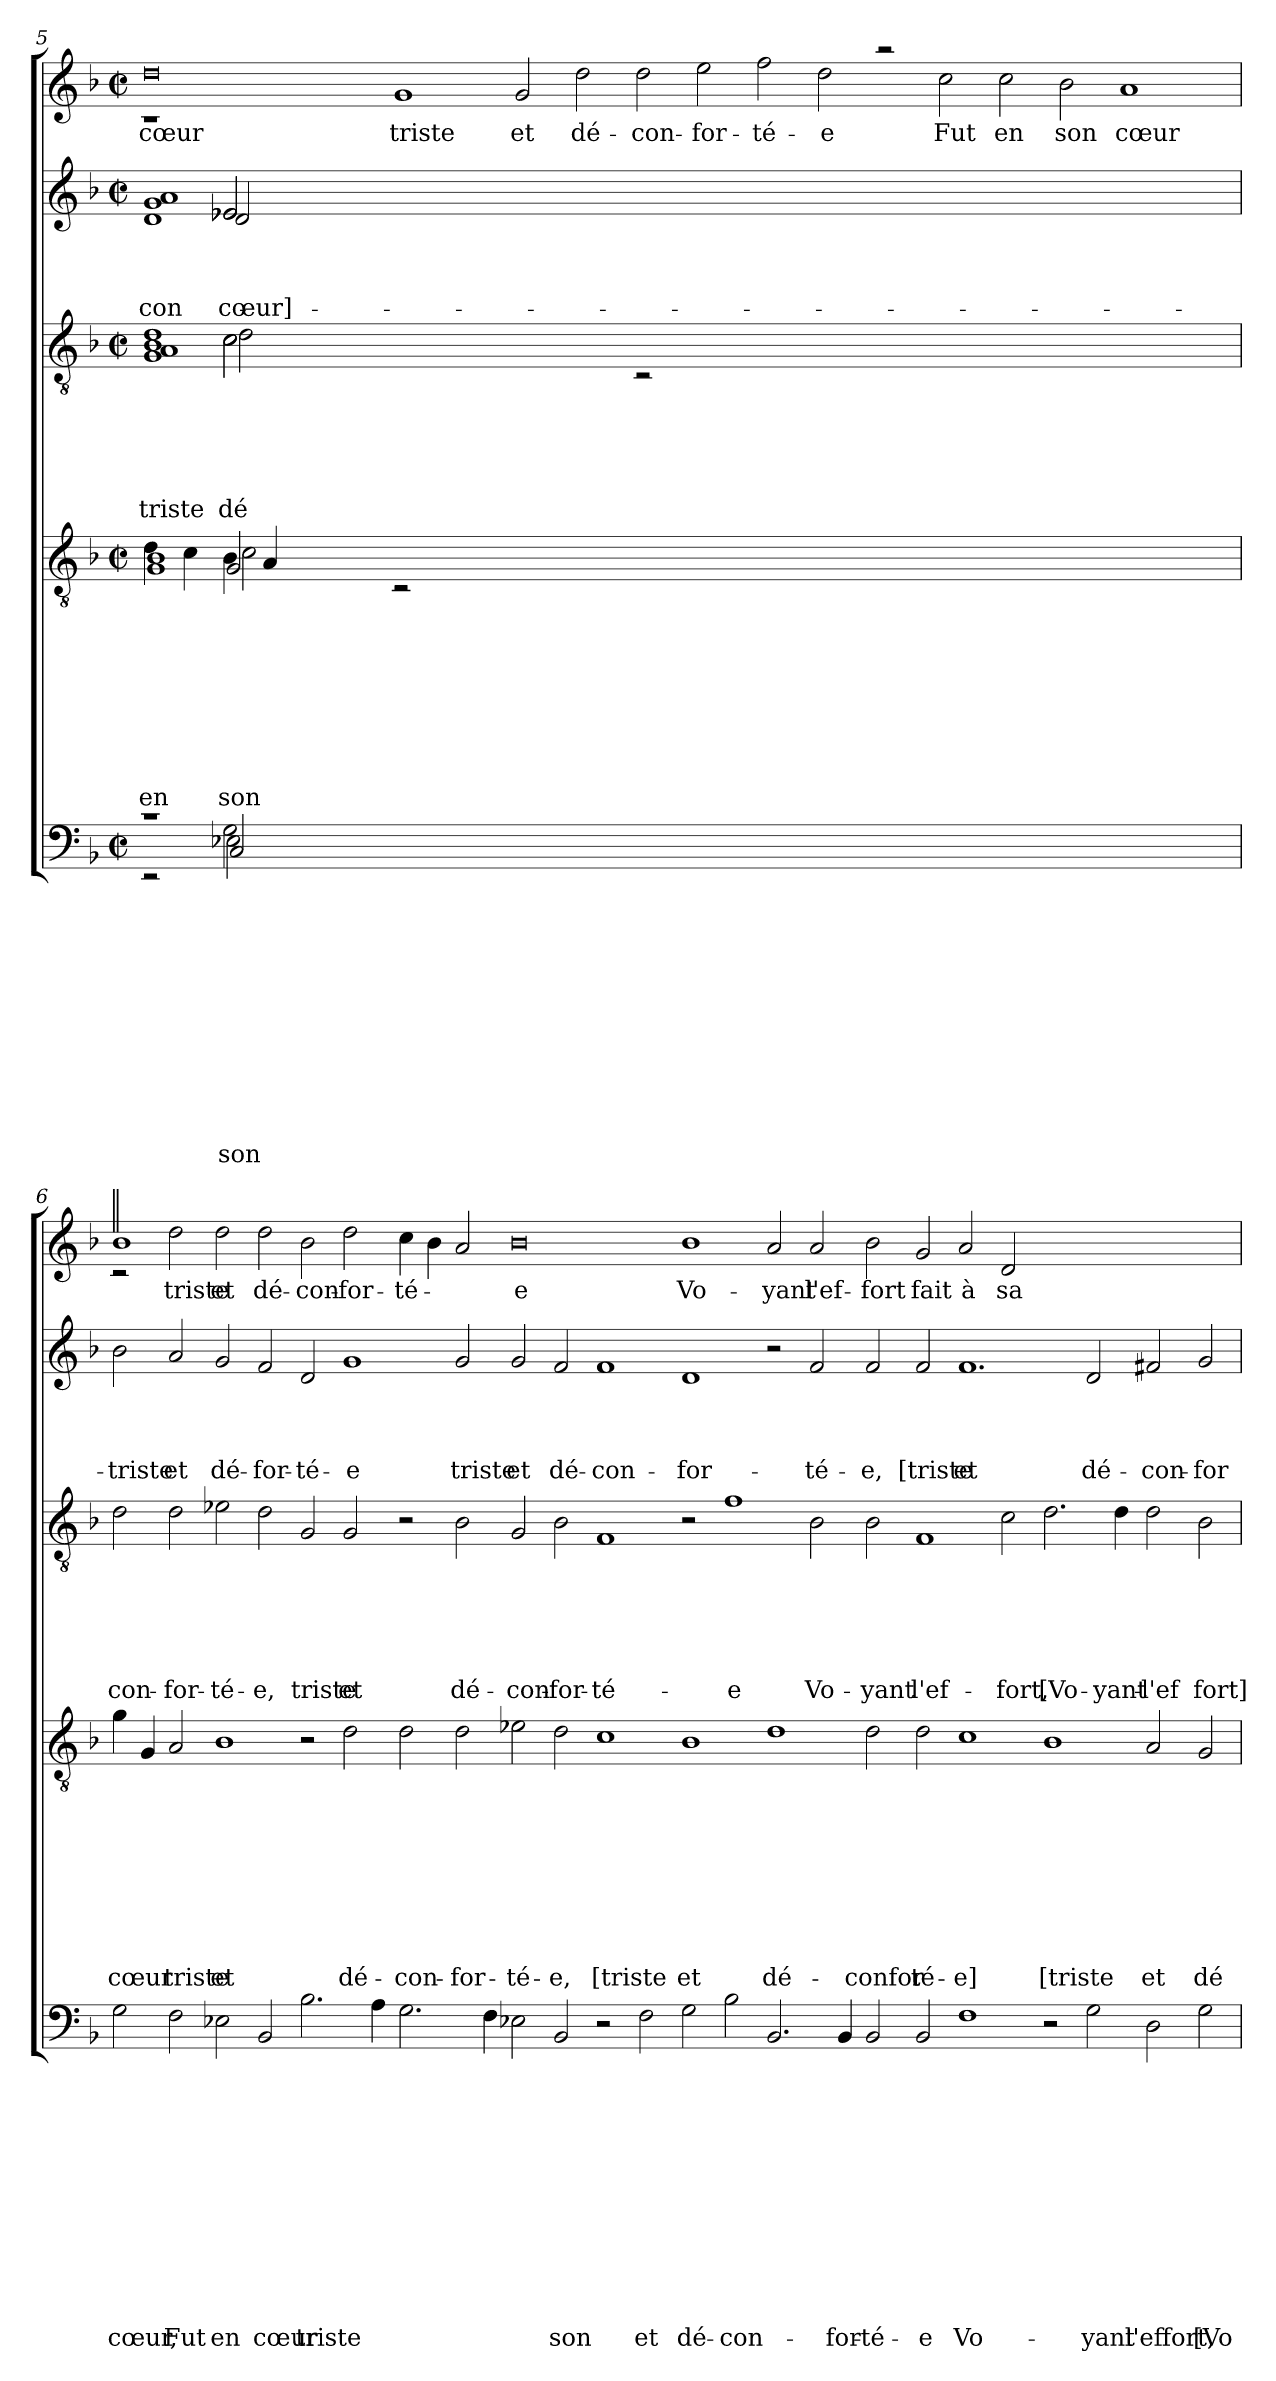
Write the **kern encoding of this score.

**kern	**text	**text	**text	**text	**text	**text	**text	**text	**text	**text	**text	**text	**kern	**text	**text	**text	**text	**text	**text	**text	**text	**text	**kern	**text	**text	**text	**text	**text	**text	**kern	**text	**text	**text	**text	**kern	**text
*part5	*part5	*part5	*part5	*part5	*part5	*part5	*part5	*part5	*part5	*part5	*part5	*part5	*part4	*part4	*part4	*part4	*part4	*part4	*part4	*part4	*part4	*part4	*part3	*part3	*part3	*part3	*part3	*part3	*part3	*part2	*part2	*part2	*part2	*part2	*part1	*part1
*staff5	*staff5	*staff5	*staff5	*staff5	*staff5	*staff5	*staff5	*staff5	*staff5	*staff5	*staff5	*staff5	*staff4	*staff4	*staff4	*staff4	*staff4	*staff4	*staff4	*staff4	*staff4	*staff4	*staff3	*staff3	*staff3	*staff3	*staff3	*staff3	*staff3	*staff2	*staff2	*staff2	*staff2	*staff2	*staff1	*staff1
!!LO:LB:g=z
*clefF4	*	*	*	*	*	*	*	*	*	*	*	*	*clefGv2	*	*	*	*	*	*	*	*	*	*clefGv2	*	*	*	*	*	*	*clefG2	*	*	*	*	*clefG2	*
*k[b-]	*	*	*	*	*	*	*	*	*	*	*	*	*k[b-]	*	*	*	*	*	*	*	*	*	*k[b-]	*	*	*	*	*	*	*k[b-]	*	*	*	*	*k[b-]	*
*F:	*	*	*	*	*	*	*	*	*	*	*	*	*F:	*	*	*	*	*	*	*	*	*	*F:	*	*	*	*	*	*	*F:	*	*	*	*	*F:	*
*M2/2	*	*	*	*	*	*	*	*	*	*	*	*	*M2/2	*	*	*	*	*	*	*	*	*	*M2/2	*	*	*	*	*	*	*M2/2	*	*	*	*	*M2/2	*
*met(c|)	*	*	*	*	*	*	*	*	*	*	*	*	*met(c|)	*	*	*	*	*	*	*	*	*	*met(c|)	*	*	*	*	*	*	*met(c|)	*	*	*	*	*met(c|)	*
=5	=5	=5	=5	=5	=5	=5	=5	=5	=5	=5	=5	=5	=5	=5	=5	=5	=5	=5	=5	=5	=5	=5	=5	=5	=5	=5	=5	=5	=5	=5	=5	=5	=5	=5	=5	=5
*^	*	*	*	*	*	*	*	*	*	*	*	*	*^	*	*	*	*	*	*	*	*	*	*	*	*	*	*	*	*	*	*	*	*	*	*	*
*	*^	*	*	*	*	*	*	*	*	*	*	*	*	*	*	*	*	*	*	*	*	*	*	*	*	*	*	*	*	*	*	*	*	*	*	*	*	*
*	*	*^	*	*	*	*	*	*	*	*	*	*	*	*	*	*	*	*	*	*	*	*	*	*	*	*	*	*	*	*	*	*	*	*	*	*	*	*	*
!	!	!	!	!	!	!	!	!	!	!	!	!	!	!	!	!	!	!	!	!	!	!	!	!	!	!LO:LY:b	!	!	!	!	!	!	!LO:LY:b	!	!	!	!	!LO:LY:b	!	!LO:LY:b
*	*	*	*	*	*	*	*	*	*	*	*	*	*	*	*	*^	*	*	*	*	*	*	*	*	*	*	*^	*	*	*	*	*	*	*^	*	*	*	*	*^	*
*	*	*	*	*	*	*	*	*	*	*	*	*	*	*	*	*	*	*^	*	*	*	*	*	*	*	*	*	*	*^	*	*	*	*	*	*	*	*^	*	*	*	*	*	*	*
*	*	*	*	*	*	*	*	*	*	*	*	*	*	*	*	*	*	*	*	*	*	*	*	*	*	*	*	*	*	*	*^	*	*	*	*	*	*	*	*	*^	*	*	*	*	*	*	*
1rc	2rEE	2ryy	2ryy	.	.	.	.	.	.	.	.	.	.	.	.	4d\	1G 1B-	2ryy	2ryy	.	.	.	.	.	.	.	.	en	1G 1A 1B- 1d	2ryy	2ryy	2ryy	.	.	.	.	.	triste	1d 1g 1a	2ryy	2ryy	2ryy	.	.	.	con-	0dd	1rc	cœur
.	.	.	.	.	.	.	.	.	.	.	.	.	.	.	.	4c\	.	.	.	.	.	.	.	.	.	.	.	.	.	.	.	.	.	.	.	.	.	.	.	.	.	.	.	.	.	.	.	.	.
!	!	!	!	!	!	!	!	!	!	!	!	!	!	!	!LO:LY:b	!	!	!	!	!	!	!	!	!	!	!	!	!	!	!	!	!	!	!	!	!	!	!	!	!	!	!	!	!	!	!	!	!	!
!	!	!	!	!	!	!	!	!	!	!	!	!	!	!	!LO:LY:b	!	!	!	!	!	!	!	!	!	!	!	!	!	!	!	!	!	!	!	!	!	!	!	!	!	!	!	!	!	!	!	!	!	!
!	!	!	!	!	!	!	!	!	!	!	!	!	!	!	!LO:LY:b	!	!	!	!	!	!	!	!	!	!	!	!	!LO:LY:b	!	!	!	!	!	!	!	!	!	!	!	!	!	!	!	!	!	!	!	!	!
!	!	!	!	!	!	!	!	!	!	!	!	!	!	!	!	!	!	!	!	!	!	!	!	!	!	!	!	!LO:LY:b	!	!	!	!	!	!	!	!	!	!LO:LY:b	!	!	!	!	!	!	!	!	!	!	!
!	!	!	!	!	!	!	!	!	!	!	!	!	!	!	!	!	!	!	!	!	!	!	!	!	!	!	!	!	!	!	!	!	!	!	!	!	!	!LO:LY:b	!	!	!	!	!	!	!	!	!	!	!
!	!	!	!	!	!	!	!	!	!	!	!	!	!	!	!	!	!	!	!	!	!	!	!	!	!	!	!	!	!	!	!	!	!	!	!	!	!	!LO:LY:b	!	!	!	!	!	!	!	!LO:LY:b	!	!	!
!	!	!	!	!	!	!	!	!	!	!	!	!	!	!	!	!	!	!	!	!	!	!	!	!	!	!	!	!	!	!	!	!	!	!	!	!	!	!	!	!	!	!	!	!	!	!LO:LY:b	!	!	!
!	!	!	!	!	!	!	!	!	!	!	!	!	!	!	!	!	!	!	!	!	!	!	!	!	!	!	!	!	!	!	!	!	!	!	!	!	!	!	!	!	!	!	!	!	!	!LO:LY:b	!	!	!
.	2G\	2E-X\	2C/	.	.	.	.	.	.	.	.	.	.	.	son	4B-\	.	2G/	2c\	.	.	.	.	.	.	.	.	son	.	2c\	2d\	2c\	.	.	.	.	.	dé-	.	2e-X/	2e-/	2d/	.	.	.	cœur]	.	.	.
.	.	.	.	.	.	.	.	.	.	.	.	.	.	.	.	4A/	.	.	.	.	.	.	.	.	.	.	.	.	.	.	.	.	.	.	.	.	.	.	.	.	.	.	.	.	.	.	.	.	.
000ryy	000ryy	000ryy	000ryy	.	.	.	.	.	.	.	.	.	.	.	.	00ryy	1ryy	00ryy	00ryy	.	.	.	.	.	.	.	.	.	00ryy	0.ryy	00ryy	00ryy	.	.	.	.	.	.	000ryy	000ryy	000ryy	000ryy	.	.	.	.	.	000ryy	.
!	!	!	!	!	!	!	!	!	!	!	!	!	!	!	!	!	!	!	!	!	!	!	!	!	!	!	!	!	!	!	!	!	!	!	!	!	!	!	!	!	!	!	!	!	!	!	!	!	!LO:LY:b
.	.	.	.	.	.	.	.	.	.	.	.	.	.	.	.	.	2rC	.	.	.	.	.	.	.	.	.	.	.	.	.	.	.	.	.	.	.	.	.	.	.	.	.	.	.	.	.	1g	.	triste
.	.	.	.	.	.	.	.	.	.	.	.	.	.	.	.	.	00ryy	.	.	.	.	.	.	.	.	.	.	.	.	.	.	.	.	.	.	.	.	.	.	.	.	.	.	.	.	.	.	.	.
!	!	!	!	!	!	!	!	!	!	!	!	!	!	!	!	!	!	!	!	!	!	!	!	!	!	!	!	!	!	!	!	!	!	!	!	!	!	!	!	!	!	!	!	!	!	!	!	!	!LO:LY:b
.	.	.	.	.	.	.	.	.	.	.	.	.	.	.	.	.	.	.	.	.	.	.	.	.	.	.	.	.	.	.	.	.	.	.	.	.	.	.	.	.	.	.	.	.	.	.	2g/	.	et
!	!	!	!	!	!	!	!	!	!	!	!	!	!	!	!	!	!	!	!	!	!	!	!	!	!	!	!	!	!	!	!	!	!	!	!	!	!	!	!	!	!	!	!	!	!	!	!	!	!LO:LY:b
.	.	.	.	.	.	.	.	.	.	.	.	.	.	.	.	.	.	.	.	.	.	.	.	.	.	.	.	.	.	.	.	.	.	.	.	.	.	.	.	.	.	.	.	.	.	.	2dd\	.	dé-
!	!	!	!	!	!	!	!	!	!	!	!	!	!	!	!	!	!	!	!	!	!	!	!	!	!	!	!	!	!	!	!	!	!	!	!	!	!	!	!	!	!	!	!	!	!	!	!	!	!LO:LY:b
.	.	.	.	.	.	.	.	.	.	.	.	.	.	.	.	.	.	.	.	.	.	.	.	.	.	.	.	.	.	2rC	.	.	.	.	.	.	.	.	.	.	.	.	.	.	.	.	2dd\	.	-con-
!	!	!	!	!	!	!	!	!	!	!	!	!	!	!	!	!	!	!	!	!	!	!	!	!	!	!	!	!	!	!	!	!	!	!	!	!	!	!	!	!	!	!	!	!	!	!	!	!	!LO:LY:b
.	.	.	.	.	.	.	.	.	.	.	.	.	.	.	.	.	.	.	.	.	.	.	.	.	.	.	.	.	.	00ryy	.	.	.	.	.	.	.	.	.	.	.	.	.	.	.	.	2ee\	.	-for-
!	!	!	!	!	!	!	!	!	!	!	!	!	!	!	!	!	!	!	!	!	!	!	!	!	!	!	!	!	!	!	!	!	!	!	!	!	!	!	!	!	!	!	!	!	!	!	!	!	!LO:LY:b
.	.	.	.	.	.	.	.	.	.	.	.	.	.	.	.	0ryy	.	0ryy	0ryy	.	.	.	.	.	.	.	.	.	2ryy	.	2ryy	2ryy	.	.	.	.	.	.	.	.	.	.	.	.	.	.	2ff\	.	-té-
!	!	!	!	!	!	!	!	!	!	!	!	!	!	!	!	!	!	!	!	!	!	!	!	!	!	!	!	!	!	!	!	!	!	!	!	!	!	!	!	!	!	!	!	!	!	!	!	!	!LO:LY:b
.	.	.	.	.	.	.	.	.	.	.	.	.	.	.	.	.	.	.	.	.	.	.	.	.	.	.	.	.	2%7ryy	.	2%7ryy	2%7ryy	.	.	.	.	.	.	.	.	.	.	.	.	.	.	2dd\	.	-e
.	.	.	.	.	.	.	.	.	.	.	.	.	.	.	.	.	.	.	.	.	.	.	.	.	.	.	.	.	.	.	.	.	.	.	.	.	.	.	.	.	.	.	.	.	.	.	2raa	.	.
!	!	!	!	!	!	!	!	!	!	!	!	!	!	!	!	!	!	!	!	!	!	!	!	!	!	!	!	!	!	!	!	!	!	!	!	!	!	!	!	!	!	!	!	!	!	!	!	!	!LO:LY:b
.	.	.	.	.	.	.	.	.	.	.	.	.	.	.	.	.	0ryy	.	.	.	.	.	.	.	.	.	.	.	.	.	.	.	.	.	.	.	.	.	.	.	.	.	.	.	.	.	2cc\	.	Fut
!	!	!	!	!	!	!	!	!	!	!	!	!	!	!	!	!	!	!	!	!	!	!	!	!	!	!	!	!	!	!	!	!	!	!	!	!	!	!	!	!	!	!	!	!	!	!	!	!	!LO:LY:b
.	.	.	.	.	.	.	.	.	.	.	.	.	.	.	.	2ryy	.	2ryy	2ryy	.	.	.	.	.	.	.	.	.	.	.	.	.	.	.	.	.	.	.	.	.	.	.	.	.	.	.	2cc\	.	en
!	!	!	!	!	!	!	!	!	!	!	!	!	!	!	!	!	!	!	!	!	!	!	!	!	!	!	!	!	!	!	!	!	!	!	!	!	!	!	!	!	!	!	!	!	!	!	!	!	!LO:LY:b
.	.	.	.	.	.	.	.	.	.	.	.	.	.	.	.	1.ryy	.	1.ryy	1.ryy	.	.	.	.	.	.	.	.	.	.	.	.	.	.	.	.	.	.	.	.	.	.	.	.	.	.	.	2b-\	.	son
!	!	!	!	!	!	!	!	!	!	!	!	!	!	!	!	!	!	!	!	!	!	!	!	!	!	!	!	!	!	!	!	!	!	!	!	!	!	!	!	!	!	!	!	!	!	!	!	!	!LO:LY:b
.	.	.	.	.	.	.	.	.	.	.	.	.	.	.	.	.	.	.	.	.	.	.	.	.	.	.	.	.	.	.	.	.	.	.	.	.	.	.	.	.	.	.	.	.	.	.	1a	.	cœur
.	.	.	.	.	.	.	.	.	.	.	.	.	.	.	.	.	2ryy	.	.	.	.	.	.	.	.	.	.	.	.	2ryy	.	.	.	.	.	.	.	.	.	.	.	.	.	.	.	.	.	.	.
*v	*v	*v	*v	*	*	*	*	*	*	*	*	*	*	*	*	*	*	*	*	*	*	*	*	*	*	*	*	*	*	*v	*v	*v	*	*	*	*	*	*	*v	*v	*v	*v	*	*	*	*	*v	*v	*
*	*	*	*	*	*	*	*	*	*	*	*	*	*	*v	*v	*v	*	*	*	*	*	*	*	*	*	*	*	*	*	*	*	*	*	*	*	*	*	*	*	*
!!LO:LB:g=z
=6	=6	=6	=6	=6	=6	=6	=6	=6	=6	=6	=6	=6	=6	=6	=6	=6	=6	=6	=6	=6	=6	=6	=6	=6	=6	=6	=6	=6	=6	=6	=6	=6	=6	=6	=6	=6	=6	=6
!	!	!	!	!	!	!	!	!	!	!	!	!LO:LY:b	!	!	!	!	!	!	!	!	!	!	!LO:LY:b	!	!	!	!	!	!	!	!LO:LY:b	!	!	!	!	!LO:LY:b	!LO:N:vis=1	!
*	*	*	*	*	*	*	*	*	*	*	*	*	*	*	*	*	*	*	*	*	*	*	*	*	*	*	*	*	*	*	*	*	*	*	*	*	*^	*
*	*	*	*	*	*	*	*	*	*	*	*	*	*v	*v	*	*	*	*	*	*	*	*	*	*	*	*	*	*	*	*	*	*	*	*	*	*	*	*^	*
*	*	*	*	*	*	*	*	*	*	*	*	*	*	*	*	*	*	*	*	*	*	*	*v	*v	*	*	*	*	*	*	*	*	*	*	*	*	*	*	*
2G\	.	.	.	.	.	.	.	.	.	.	.	cœur,	4g\	.	.	.	.	.	.	.	.	cœur	2d\	.	.	.	.	.	-con-	2b-\	.	.	.	triste	000.raa	2rc	1b-	.
.	.	.	.	.	.	.	.	.	.	.	.	.	4G/	.	.	.	.	.	.	.	.	.	.	.	.	.	.	.	.	.	.	.	.	.	.	.	.	.
!	!	!	!	!	!	!	!	!	!	!	!	!LO:LY:b	!	!	!	!	!	!	!	!	!	!LO:LY:b	!	!	!	!	!	!	!LO:LY:b	!	!	!	!	!LO:LY:b	!	!	!	!LO:LY:b
2F\	.	.	.	.	.	.	.	.	.	.	.	Fut	2A/	.	.	.	.	.	.	.	.	triste	2d\	.	.	.	.	.	-for-	2a/	.	.	.	et	.	2dd\	.	triste
!	!	!	!	!	!	!	!	!	!	!	!	!LO:LY:b	!	!	!	!	!	!	!	!	!	!LO:LY:b	!	!	!	!	!	!	!LO:LY:b	!	!	!	!	!LO:LY:b	!	!	!	!LO:LY:b
2E-X\	.	.	.	.	.	.	.	.	.	.	.	en	1B-	.	.	.	.	.	.	.	.	et	2e-X\	.	.	.	.	.	-té-	2g/	.	.	.	dé-	.	2dd\	0ryy	et
!	!	!	!	!	!	!	!	!	!	!	!	!LO:LY:b	!	!	!	!	!	!	!	!	!	!	!	!	!	!	!	!	!LO:LY:b	!	!	!	!	!LO:LY:b	!	!	!	!LO:LY:b
2BB-/	.	.	.	.	.	.	.	.	.	.	.	cœur	.	.	.	.	.	.	.	.	.	.	2d\	.	.	.	.	.	-e,	2f/	.	.	.	-for-	.	2dd\	.	dé-
!	!	!	!	!	!	!	!	!	!	!	!	!LO:LY:b	!	!	!	!	!	!	!	!	!	!	!	!	!	!	!	!	!LO:LY:b	!	!	!	!	!LO:LY:b	!	!	!	!LO:LY:b
2.B-\	.	.	.	.	.	.	.	.	.	.	.	triste	2r	.	.	.	.	.	.	.	.	.	2G/	.	.	.	.	.	triste	2d/	.	.	.	-té-	.	2b-\	.	-con-
!	!	!	!	!	!	!	!	!	!	!	!	!	!	!	!	!	!	!	!	!	!	!LO:LY:b	!	!	!	!	!	!	!LO:LY:b	!	!	!	!	!LO:LY:b	!	!	!	!LO:LY:b
.	.	.	.	.	.	.	.	.	.	.	.	.	2d\	.	.	.	.	.	.	.	.	dé-	2G/	.	.	.	.	.	et	1g	.	.	.	-e	.	2dd\	.	-for-
4A\	.	.	.	.	.	.	.	.	.	.	.	.	.	.	.	.	.	.	.	.	.	.	.	.	.	.	.	.	.	.	.	.	.	.	.	.	.	.
!	!	!	!	!	!	!	!	!	!	!	!	!	!	!	!	!	!	!	!	!	!	!LO:LY:b	!	!	!	!	!	!	!	!	!	!	!	!	!	!	!	!LO:LY:b
2.G\	.	.	.	.	.	.	.	.	.	.	.	.	2d\	.	.	.	.	.	.	.	.	-con-	2r	.	.	.	.	.	.	.	.	.	.	.	.	4cc\	2ryy	-té-
.	.	.	.	.	.	.	.	.	.	.	.	.	.	.	.	.	.	.	.	.	.	.	.	.	.	.	.	.	.	.	.	.	.	.	.	4b-\	.	.
!	!	!	!	!	!	!	!	!	!	!	!	!	!	!	!	!	!	!	!	!	!	!LO:LY:b	!	!	!	!	!	!	!LO:LY:b	!	!	!	!	!LO:LY:b	!	!	!	!
.	.	.	.	.	.	.	.	.	.	.	.	.	2d\	.	.	.	.	.	.	.	.	-for-	2B-\	.	.	.	.	.	dé-	2g/	.	.	.	triste	.	1ryy	2a/	.
4F\	.	.	.	.	.	.	.	.	.	.	.	.	.	.	.	.	.	.	.	.	.	.	.	.	.	.	.	.	.	.	.	.	.	.	.	.	.	.
!	!	!	!	!	!	!	!	!	!	!	!	!	!	!	!	!	!	!	!	!	!	!LO:LY:b	!	!	!	!	!	!	!LO:LY:b	!	!	!	!	!LO:LY:b	!	!	!	!LO:LY:b
2E-X\	.	.	.	.	.	.	.	.	.	.	.	.	2e-X\	.	.	.	.	.	.	.	.	-té-	2G/	.	.	.	.	.	-con-	2g/	.	.	.	et	.	.	0b-	-e
!	!	!	!	!	!	!	!	!	!	!	!	!LO:LY:b	!	!	!	!	!	!	!	!	!	!LO:LY:b	!	!	!	!	!	!	!LO:LY:b:rj	!	!	!	!	!LO:LY:b	!	!	!	!
2BB-/	.	.	.	.	.	.	.	.	.	.	.	son	2d\	.	.	.	.	.	.	.	.	-e,	2B-\	.	.	.	.	.	-for-	2f/	.	.	.	dé-	.	2%15ryy	.	.
!	!	!	!	!	!	!	!	!	!	!	!	!	!	!	!	!	!	!	!	!	!	!LO:LY:b	!	!	!	!	!	!	!LO:LY:b	!	!	!	!	!LO:LY:b	!	!	!	!
2r	.	.	.	.	.	.	.	.	.	.	.	.	1c	.	.	.	.	.	.	.	.	[triste	1F	.	.	.	.	.	-té-	1f	.	.	.	-con-	.	.	.	.
!	!	!	!	!	!	!	!	!	!	!	!	!LO:LY:b	!	!	!	!	!	!	!	!	!	!	!	!	!	!	!	!	!	!	!	!	!	!	!	!	!	!
2F\	.	.	.	.	.	.	.	.	.	.	.	et	.	.	.	.	.	.	.	.	.	.	.	.	.	.	.	.	.	.	.	.	.	.	.	.	.	.
!	!	!	!	!	!	!	!	!	!	!	!	!LO:LY:b	!	!	!	!	!	!	!	!	!	!LO:LY:b	!	!	!	!	!	!	!	!	!	!	!	!LO:LY:b	!	!	!	!LO:LY:b
2G\	.	.	.	.	.	.	.	.	.	.	.	dé-	1B-	.	.	.	.	.	.	.	.	et	2r	.	.	.	.	.	.	1d	.	.	.	-for-	.	.	1b-	Vo-
!	!	!	!	!	!	!	!	!	!	!	!	!LO:LY:b	!	!	!	!	!	!	!	!	!	!	!	!	!	!	!	!	!LO:LY:b	!	!	!	!	!	!	!	!	!
2B-\	.	.	.	.	.	.	.	.	.	.	.	-con-	.	.	.	.	.	.	.	.	.	.	1f	.	.	.	.	.	-e	.	.	.	.	.	.	.	.	.
!	!	!	!	!	!	!	!	!	!	!	!	!	!	!	!	!	!	!	!	!	!	!LO:LY:b	!	!	!	!	!	!	!	!	!	!	!	!	!	!	!	!LO:LY:b
2.BB-/	.	.	.	.	.	.	.	.	.	.	.	.	1d	.	.	.	.	.	.	.	.	dé-	.	.	.	.	.	.	.	2r	.	.	.	.	.	.	2a/	-yant
!	!	!	!	!	!	!	!	!	!	!	!	!	!	!	!	!	!	!	!	!	!	!	!	!	!	!	!	!	!LO:LY:b	!	!	!	!	!LO:LY:b	!	!	!	!LO:LY:b
.	.	.	.	.	.	.	.	.	.	.	.	.	.	.	.	.	.	.	.	.	.	.	2B-\	.	.	.	.	.	Vo-	2f/	.	.	.	-té-	.	.	2a/	l'ef-
!	!	!	!	!	!	!	!	!	!	!	!	!LO:LY:b	!	!	!	!	!	!	!	!	!	!	!	!	!	!	!	!	!	!	!	!	!	!	!	!	!	!
4BB-/	.	.	.	.	.	.	.	.	.	.	.	-for-	.	.	.	.	.	.	.	.	.	.	.	.	.	.	.	.	.	.	.	.	.	.	.	.	.	.
!	!	!	!	!	!	!	!	!	!	!	!	!LO:LY:b	!	!	!	!	!	!	!	!	!	!LO:LY:b	!	!	!	!	!	!	!LO:LY:b	!	!	!	!	!LO:LY:b	!	!	!	!LO:LY:b
2BB-/	.	.	.	.	.	.	.	.	.	.	.	-té-	2d\	.	.	.	.	.	.	.	.	-confor-	2B-\	.	.	.	.	.	-yant	2f/	.	.	.	-e,	.	.	2b-\	-fort
!	!	!	!	!	!	!	!	!	!	!	!	!LO:LY:b	!	!	!	!	!	!	!	!	!	!LO:LY:b	!	!	!	!	!	!	!LO:LY:b	!	!	!	!	!LO:LY:b	!	!	!	!LO:LY:b
2BB-/	.	.	.	.	.	.	.	.	.	.	.	-e	2d\	.	.	.	.	.	.	.	.	-té-	1F	.	.	.	.	.	l'ef-	2f/	.	.	.	[triste	.	.	2g/	fait
!	!	!	!	!	!	!	!	!	!	!	!	!LO:LY:b	!	!	!	!	!	!	!	!	!	!LO:LY:b	!	!	!	!	!	!	!	!	!	!	!	!LO:LY:b	!	!	!	!LO:LY:b
1F	.	.	.	.	.	.	.	.	.	.	.	Vo-	1c	.	.	.	.	.	.	.	.	-e]	.	.	.	.	.	.	.	1.f	.	.	.	et	.	.	2a/	à
!	!	!	!	!	!	!	!	!	!	!	!	!	!	!	!	!	!	!	!	!	!	!	!	!	!	!	!	!	!LO:LY:b	!	!	!	!	!	!	!	!	!LO:LY:b
.	.	.	.	.	.	.	.	.	.	.	.	.	.	.	.	.	.	.	.	.	.	.	2c\	.	.	.	.	.	-fort,	.	.	.	.	.	.	.	2d/	sa
!	!	!	!	!	!	!	!	!	!	!	!	!	!	!	!	!	!	!	!	!	!	!LO:LY:b	!	!	!	!	!	!	!LO:LY:b	!	!	!	!	!	!	!	!	!
2r	.	.	.	.	.	.	.	.	.	.	.	.	1B-	.	.	.	.	.	.	.	.	[triste	2.d\	.	.	.	.	.	[Vo-	.	.	.	.	.	.	.	0ryy	.
!	!	!	!	!	!	!	!	!	!	!	!	!LO:LY:b	!	!	!	!	!	!	!	!	!	!	!	!	!	!	!	!	!	!	!	!	!	!LO:LY:b	!	!	!	!
2G\	.	.	.	.	.	.	.	.	.	.	.	-yant	.	.	.	.	.	.	.	.	.	.	.	.	.	.	.	.	.	2d/	.	.	.	dé-	.	.	.	.
!	!	!	!	!	!	!	!	!	!	!	!	!	!	!	!	!	!	!	!	!	!	!	!	!	!	!	!	!	!LO:LY:b	!	!	!	!	!	!	!	!	!
.	.	.	.	.	.	.	.	.	.	.	.	.	.	.	.	.	.	.	.	.	.	.	4d\	.	.	.	.	.	-yant-	.	.	.	.	.	.	.	.	.
!	!	!	!	!	!	!	!	!	!	!	!	!LO:LY:b	!	!	!	!	!	!	!	!	!	!LO:LY:b	!	!	!	!	!	!	!LO:LY:b	!	!	!	!	!LO:LY:b	!	!	!	!
2D\	.	.	.	.	.	.	.	.	.	.	.	l'effort,	2A/	.	.	.	.	.	.	.	.	et	2d\	.	.	.	.	.	-l'ef	2f#X/	.	.	.	-con-	.	.	.	.
!	!	!	!	!	!	!	!	!	!	!	!	!LO:LY:b	!	!	!	!	!	!	!	!	!	!LO:LY:b	!	!	!	!	!	!	!LO:LY:b	!	!	!	!	!LO:LY:b	!	!	!	!
2G\	.	.	.	.	.	.	.	.	.	.	.	[Vo-	2G/	.	.	.	.	.	.	.	.	dé-	2B-\	.	.	.	.	.	fort]	2g/	.	.	.	-for-	.	.	.	.
*	*	*	*	*	*	*	*	*	*	*	*	*	*	*	*	*	*	*	*	*	*	*	*	*	*	*	*	*	*	*	*	*	*	*	*v	*v	*v	*
=	=	=	=	=	=	=	=	=	=	=	=	=	=	=	=	=	=	=	=	=	=	=	=	=	=	=	=	=	=	=	=	=	=	=	=	=
*-	*-	*-	*-	*-	*-	*-	*-	*-	*-	*-	*-	*-	*-	*-	*-	*-	*-	*-	*-	*-	*-	*-	*-	*-	*-	*-	*-	*-	*-	*-	*-	*-	*-	*-	*-	*-
